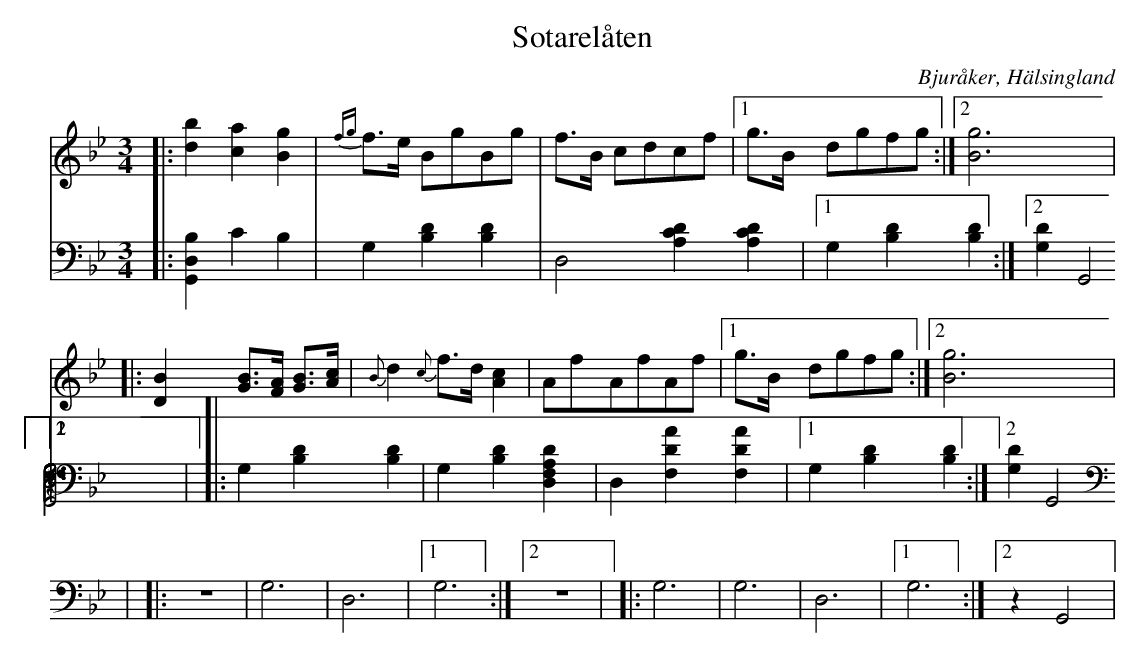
X:1
T: Sotarelåten
O: Bjuråker, Hälsingland
M: 3/4
L: 1/8
K: Bb
V:1
V:2
V:3 merge
V:1
|:[d2b2] [c2a2] [B2g2]|{fg}f>e BgBg|f>B cdcf |1g>B dgfg :|2 [B6g6]|
|:[D2B2] [GB]>[FA] [GB]>[Ac]|{B}d2 {c}f>d [A2c2]|AfAfAf |1g>B dgfg :|2 [B6g6]|
V:2 clef=bass
|:[G,,2 D,2B,2] C2 B,2|G,2 [B,2 D2] [B,2 D2]|D,4 [A,2 C2 D2] [A,2 C2 D2]|1G,2 [B,2 D2] [B,2 D2]:|2 [G,2D2] G,,4|
|:G,2 [B,2 D2] [B,2 D2]|G,2 [B,2 D2] [D,2 F,2A,2D2]|D,2 [F,2 A2 D2] [F,2 A2 D2]|1 G,2 [B,2 D2] [B,2 D2] :|2 [G,2D2] G,,4|
V:2 clef=bass
|:z6|G,6|D,6|1G,6:|2 z6|
|:G,6|G,6|D,6|1 G,6 :|2 z2 G,,4|
